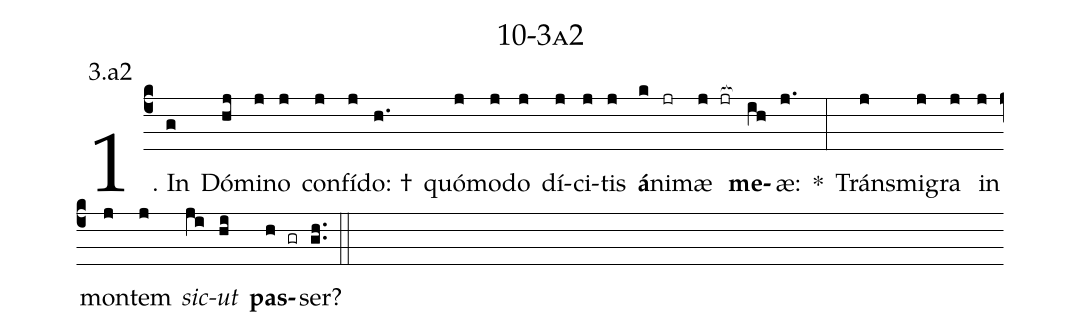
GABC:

name: 10-3a2;
annotation: 3.a2;
%%
(c4)1. In(g) Dó(hj)mi(j)no(j) con(j)fí(j)do: †(h.) quó(j)mo(j)do(j) dí(j)ci(j)tis(j) <b>á</b>(k)ni(jr)mæ(j jr[ocb:1{]) <b>me</b>(ih[ocb:0}])æ:(j.) *(:) Tráns(j)mi(j)gra(j) in(j) mon(j)tem(j) <i>sic</i>(ji)<i>ut</i>(hi) <b>pas</b>(h gr)ser?(gh..) (::)
